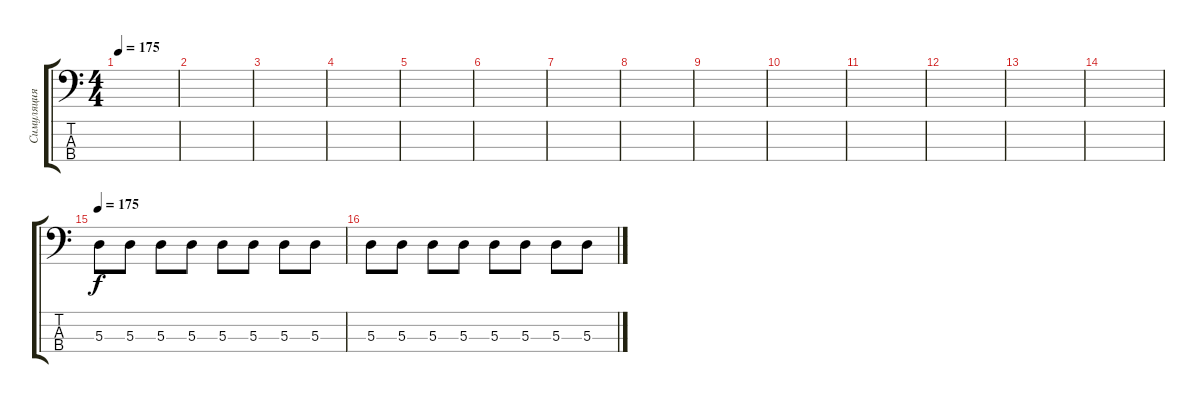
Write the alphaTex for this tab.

\track ("Симуляция доп. баса в начале" "Симуляция ") {instrument slapbass2}
\staff {score tabs}
\tuning (G2 D2 A1 E1) {hide}
\ts (4 4)
\tempo 175
\clef f4
\ks c
|
|
|
|
|
|
|
|
|
|
|
|
|
|
\tempo 175
5.3.8{volume 10 instrument slapbass2} 5.3.8 5.3.8 5.3.8 5.3.8 5.3.8 5.3.8 5.3.8 |
5.3.8 5.3.8 5.3.8 5.3.8 5.3.8 5.3.8 5.3.8 5.3.8
